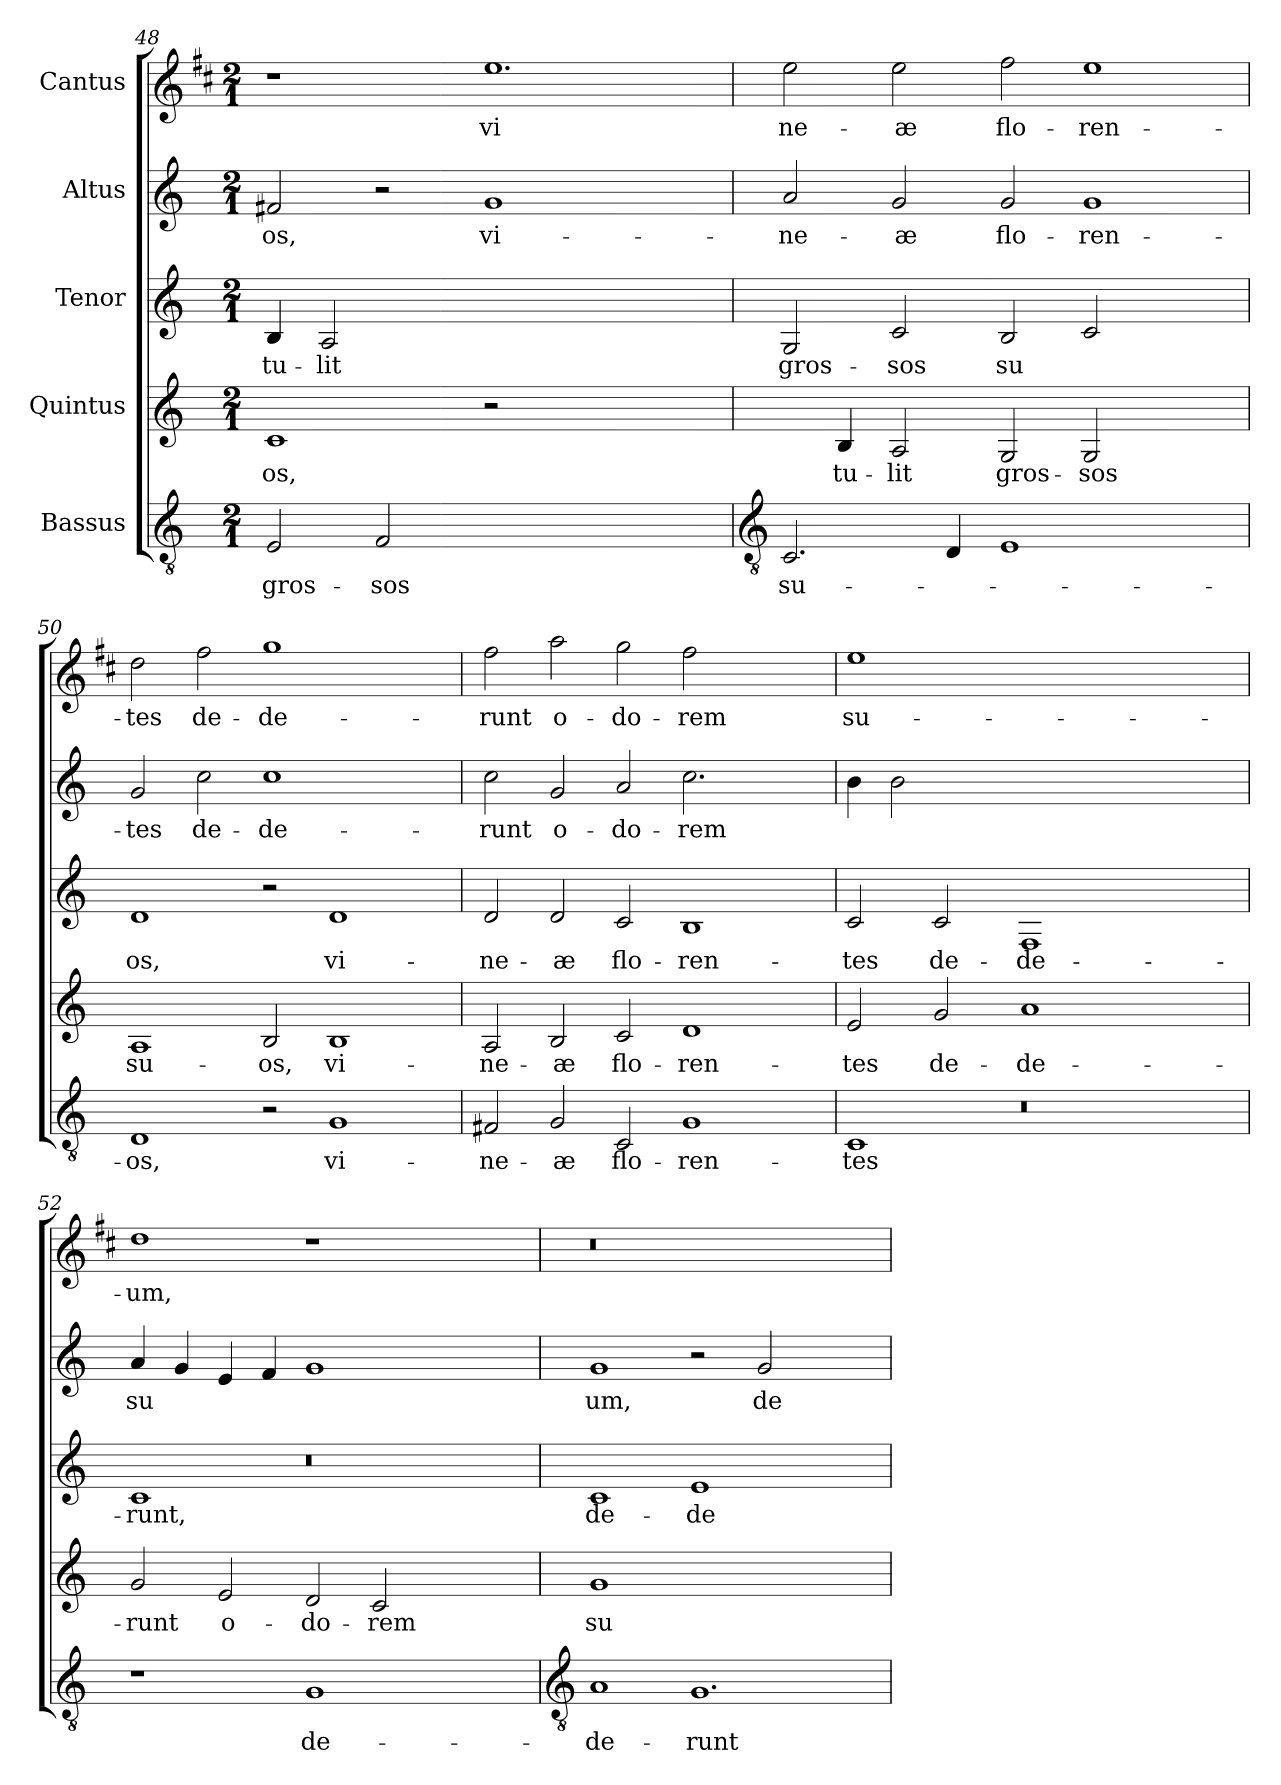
**kern	**text	**kern	**text	**kern	**text	**kern	**text	**kern	**text
*part5	*part5	*part4	*part4	*part3	*part3	*part2	*part2	*part1	*part1
*staff5	*staff5	*staff4	*staff4	*staff3	*staff3	*staff2	*staff2	*staff1	*staff1
*I"Bassus	*	*I"Quintus	*	*I"Tenor	*	*I"Altus	*	*I"Cantus	*
*clefGv2	*	*clefG2	*	*clefG2	*	*clefG2	*	*clefG2	*
*	*	*	*	*	*	*	*	*ITrd1c2	*
*k[]	*	*k[]	*	*k[]	*	*k[]	*	*k[]	*
*C:	*	*C:	*	*C:	*	*C:	*	*C:	*
*M2/1	*	*M2/1	*	*M2/1	*	*M2/1	*	*M2/1	*
=48A	=48A	=48A	=48A	=48A	=48A	=48A	=48A	=48A	=48A
!	!LO:LY:b	!	!LO:LY:b	!	!LO:LY:b	!	!LO:LY:b	!	!
2E	gros-	1c	-os,	4B	-tu-	2f#X	os,	1r	.
!	!	!	!	!	!LO:LY:b	!	!	!	!
.	.	.	.	2A	-lit	.	.	.	.
!	!LO:LY:b	!	!	!	!	!	!	!	!
2F	-sos	.	.	.	.	2r	.	.	.
.	.	.	.	1..ryy	.	.	.	.	.
!	!	!	!	!	!	!	!LO:LY:b	!	!LO:LY:b
1.ryy	.	2r	.	.	.	1g	vi-	1.dd	vi
!	!	!	!LO:LY:b	!	!	!	!	!	!
.	.	[2cyy	pro-	.	.	.	.	.	.
.	.	2ryy	.	.	.	2ryy	.	.	.
!!LO:LB:g=z
=49	=49	=49	=49	=49	=49	=49	=49	=49	=49
*clefGv2	*	*	*	*	*	*	*	*	*
!	!LO:LY:b	!	!	!	!LO:LY:b	!	!LO:LY:b	!	!LO:LY:b
2.C	su-	4cyy]	.	2G	gros-	2a	-ne-	2dd	ne-
!	!	!	!LO:LY:b	!	!	!	!	!	!
.	.	4B	-tu-	.	.	.	.	.	.
!	!	!	!LO:LY:b	!	!LO:LY:b	!	!LO:LY:b	!	!LO:LY:b
.	.	2A	-lit	2c	-sos	2g	-æ	2dd	-æ
4D	.	.	.	.	.	.	.	.	.
!	!	!	!LO:LY:b	!	!LO:LY:b	!	!LO:LY:b	!	!LO:LY:b
1E	.	2G	gros-	2B	su	2g	flo-	2ee	flo-
!	!	!	!LO:LY:b	!	!	!	!LO:LY:b	!	!LO:LY:b
.	.	2G	-sos	2c	.	1g	-ren-	1dd	-ren-
2ryy	.	2ryy	.	2ryy	.	.	.	.	.
=50	=50	=50	=50	=50	=50	=50	=50	=50	=50
!	!LO:LY:b	!	!LO:LY:b	!	!LO:LY:b	!	!LO:LY:b	!	!LO:LY:b
1D	-os,	1A	su-	1d	os,	2g	-tes	2cc	-tes
!	!	!	!	!	!	!	!LO:LY:b	!	!LO:LY:b
.	.	.	.	.	.	2cc	de-	2ee	de-
!	!	!	!LO:LY:b	!	!	!	!LO:LY:b	!	!LO:LY:b
2r	.	2B	-os,	2r	.	1cc	-de-	1ff	-de-
!	!LO:LY:b	!	!LO:LY:b	!	!LO:LY:b	!	!	!	!
1G	vi-	1B	vi-	1d	vi-	.	.	.	.
.	.	.	.	.	.	2ryy	.	2ryy	.
=51A	=51A	=51A	=51A	=51A	=51A	=51A	=51A	=51A	=51A
!	!LO:LY:b	!	!LO:LY:b	!	!LO:LY:b	!	!LO:LY:b	!	!LO:LY:b
2F#X	-ne-	2A	-ne-	2d	-ne-	2cc	-runt	2ee	-runt
!	!LO:LY:b	!	!LO:LY:b	!	!LO:LY:b	!	!LO:LY:b	!	!LO:LY:b
2G	-æ	2B	-æ	2d	-æ	2g	o-	2gg	o-
!	!LO:LY:b	!	!LO:LY:b	!	!LO:LY:b	!	!LO:LY:b	!	!LO:LY:b
2C	flo-	2c	flo-	2c	flo-	2a	-do-	2ff	-do-
!	!LO:LY:b	!	!LO:LY:b	!	!LO:LY:b	!	!LO:LY:b	!	!LO:LY:b
1G	-ren-	1d	-ren-	1B	-ren-	2.cc	-rem	2ee	-rem
.	.	.	.	.	.	.	.	2ryy	.
.	.	.	.	.	.	4ryy	.	.	.
=51B	=51B	=51B	=51B	=51B	=51B	=51B	=51B	=51B	=51B
!	!LO:LY:b	!	!LO:LY:b	!	!LO:LY:b	!	!	!	!LO:LY:b
1C	-tes	2e	-tes	2c	-tes	4b	.	1dd	su-
.	.	.	.	.	.	2b	.	.	.
!	!	!	!LO:LY:b	!	!LO:LY:b	!	!	!	!
.	.	2g	de-	2c	de-	.	.	.	.
.	.	.	.	.	.	0ryy	.	.	.
!	!	!	!LO:LY:b	!	!LO:LY:b	!	!	!	!
0r	.	1a	-de-	1F	-de-	.	.	0ryy	.
.	.	1ryy	.	1ryy	.	.	.	.	.
.	.	.	.	.	.	4ryy	.	.	.
!!LO:LB:g=z
=52	=52	=52	=52	=52	=52	=52	=52	=52	=52
!	!	!	!LO:LY:b	!	!LO:LY:b	!	!LO:LY:b	!	!LO:LY:b
1r	.	2g	-runt	1c	-runt,	4a	su	1cc	-um,
.	.	.	.	.	.	4g	.	.	.
!	!	!	!LO:LY:b	!	!	!	!	!	!
.	.	2e	o-	.	.	4e	.	.	.
.	.	.	.	.	.	4f	.	.	.
!	!LO:LY:b	!	!LO:LY:b	!	!	!	!	!	!
1G	de-	2d	-do-	0r	.	1g	.	1r	.
!	!	!	!LO:LY:b	!	!	!	!	!	!
.	.	2c	-rem	.	.	.	.	.	.
1ryy	.	1ryy	.	.	.	1ryy	.	1ryy	.
!!LO:LB:g=z
=53A	=53A	=53A	=53A	=53A	=53A	=53A	=53A	=53A	=53A
*clefGv2	*	*	*	*	*	*	*	*	*
!	!LO:LY:b	!	!LO:LY:b	!	!LO:LY:b	!	!LO:LY:b	!	!
1A	-de-	1g	su-	1c	de-	1g	um,	0r	.
!	!LO:LY:b	!	!	!	!LO:LY:b	!	!	!	!
1.G	-runt	1.ryy	.	1e	-de-	2r	.	.	.
!	!	!	!	!	!	!	!LO:LY:b	!	!
.	.	.	.	.	.	2g	de-	.	.
.	.	.	.	2ryy	.	2ryy	.	2ryy	.
=	=	=	=	=	=	=	=	=	=
*-	*-	*-	*-	*-	*-	*-	*-	*-	*-
